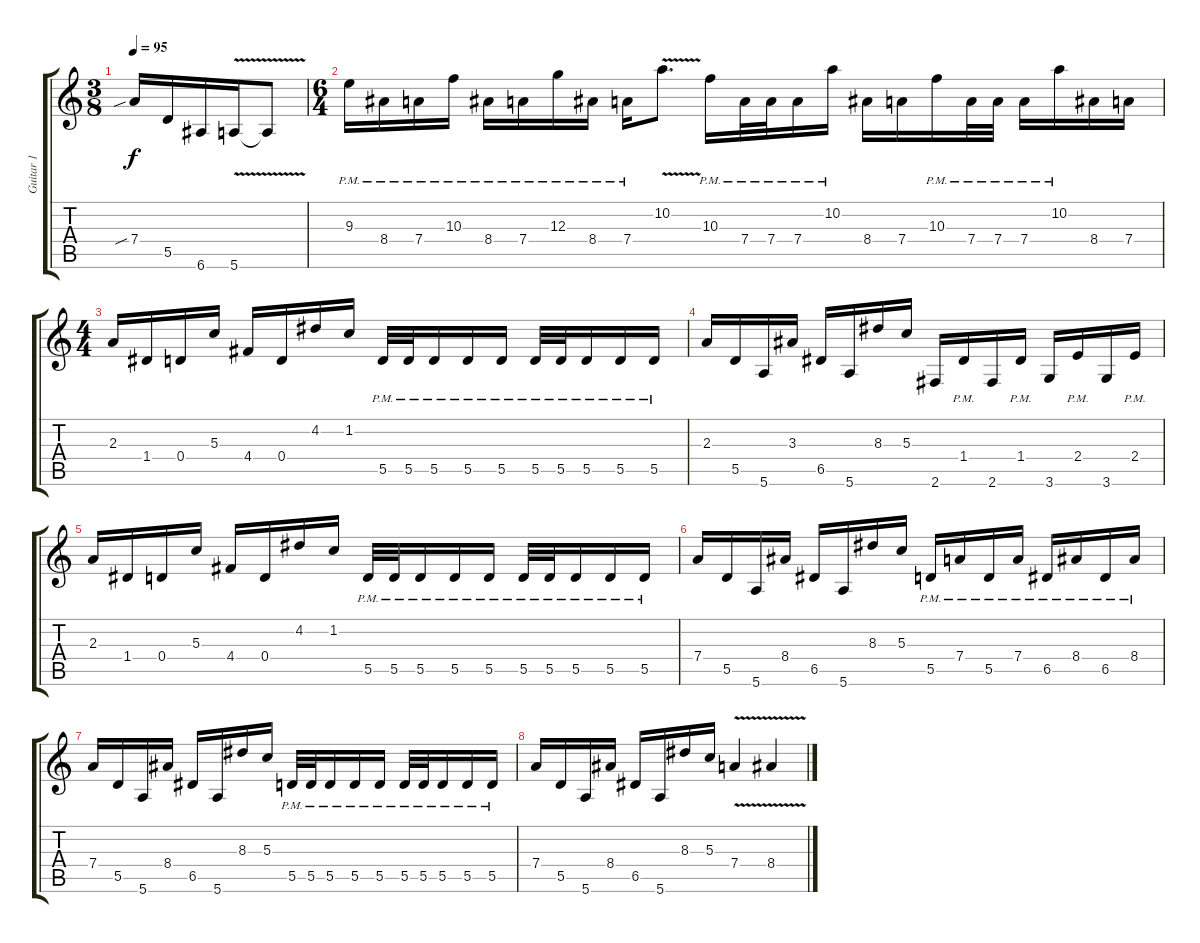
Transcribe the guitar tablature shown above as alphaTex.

\track ("Guitar 1" "Guitar 1") {instrument distortionguitar}
\staff {score tabs}
\tuning (E4 B3 G3 D3 A2 E2) {hide}
\ts (3 8)
\tempo 95
\clef g2
\ks c
7.4{sib}.16{dy f} 5.5.16 6.6.16 5.6{v}.16 5.6{t}.8 |
\ts (6 4)
9.3{pm}.16 8.4{pm}.16 7.4{pm}.16 10.3{pm}.16 8.4{pm}.16 7.4{pm}.16 12.3{pm}.16 8.4{pm}.16 7.4{pm}.16 10.2{v}.8{d} 10.3{pm}.16 7.4{pm}.32 7.4{pm}.32 7.4{pm}.16 10.2{pm}.16 8.4.16 7.4.16 10.3{pm}.16 7.4{pm}.32 7.4{pm}.32 7.4{pm}.16 10.2{pm}.16 8.4.16 7.4.16 |
\ts (4 4)
2.3.16 1.4.16 0.4.16 5.3.16 4.4.16 0.4.16 4.2.16 1.2.16 5.5{pm}.32 5.5{pm}.32 5.5{pm}.16 5.5{pm}.16 5.5{pm}.16 5.5{pm}.32 5.5{pm}.32 5.5{pm}.16 5.5{pm}.16 5.5{pm}.16 |
2.3.16 5.5.16 5.6.16 3.3.16 6.5.16 5.6.16 8.3.16 5.3.16 2.6.16 1.4{pm}.16 2.6.16 1.4{pm}.16 3.6.16 2.4{pm}.16 3.6.16 2.4{pm}.16 |
2.3.16 1.4.16 0.4.16 5.3.16 4.4.16 0.4.16 4.2.16 1.2.16 5.5{pm}.32 5.5{pm}.32 5.5{pm}.16 5.5{pm}.16 5.5{pm}.16 5.5{pm}.32 5.5{pm}.32 5.5{pm}.16 5.5{pm}.16 5.5{pm}.16 |
7.4.16 5.5.16 5.6.16 8.4.16 6.5.16 5.6.16 8.3.16 5.3.16 5.5{pm}.16 7.4{pm}.16 5.5{pm}.16 7.4{pm}.16 6.5{pm}.16 8.4{pm}.16 6.5{pm}.16 8.4{pm}.16 |
7.4.16 5.5.16 5.6.16 8.4.16 6.5.16 5.6.16 8.3.16 5.3.16 5.5{pm}.32 5.5{pm}.32 5.5{pm}.16 5.5{pm}.16 5.5{pm}.16 5.5{pm}.32 5.5{pm}.32 5.5{pm}.16 5.5{pm}.16 5.5{pm}.16 |
7.4.16 5.5.16 5.6.16 8.4.16 6.5.16 5.6.16 8.3.16 5.3.16 7.4{v}.4 8.4{v}.4
